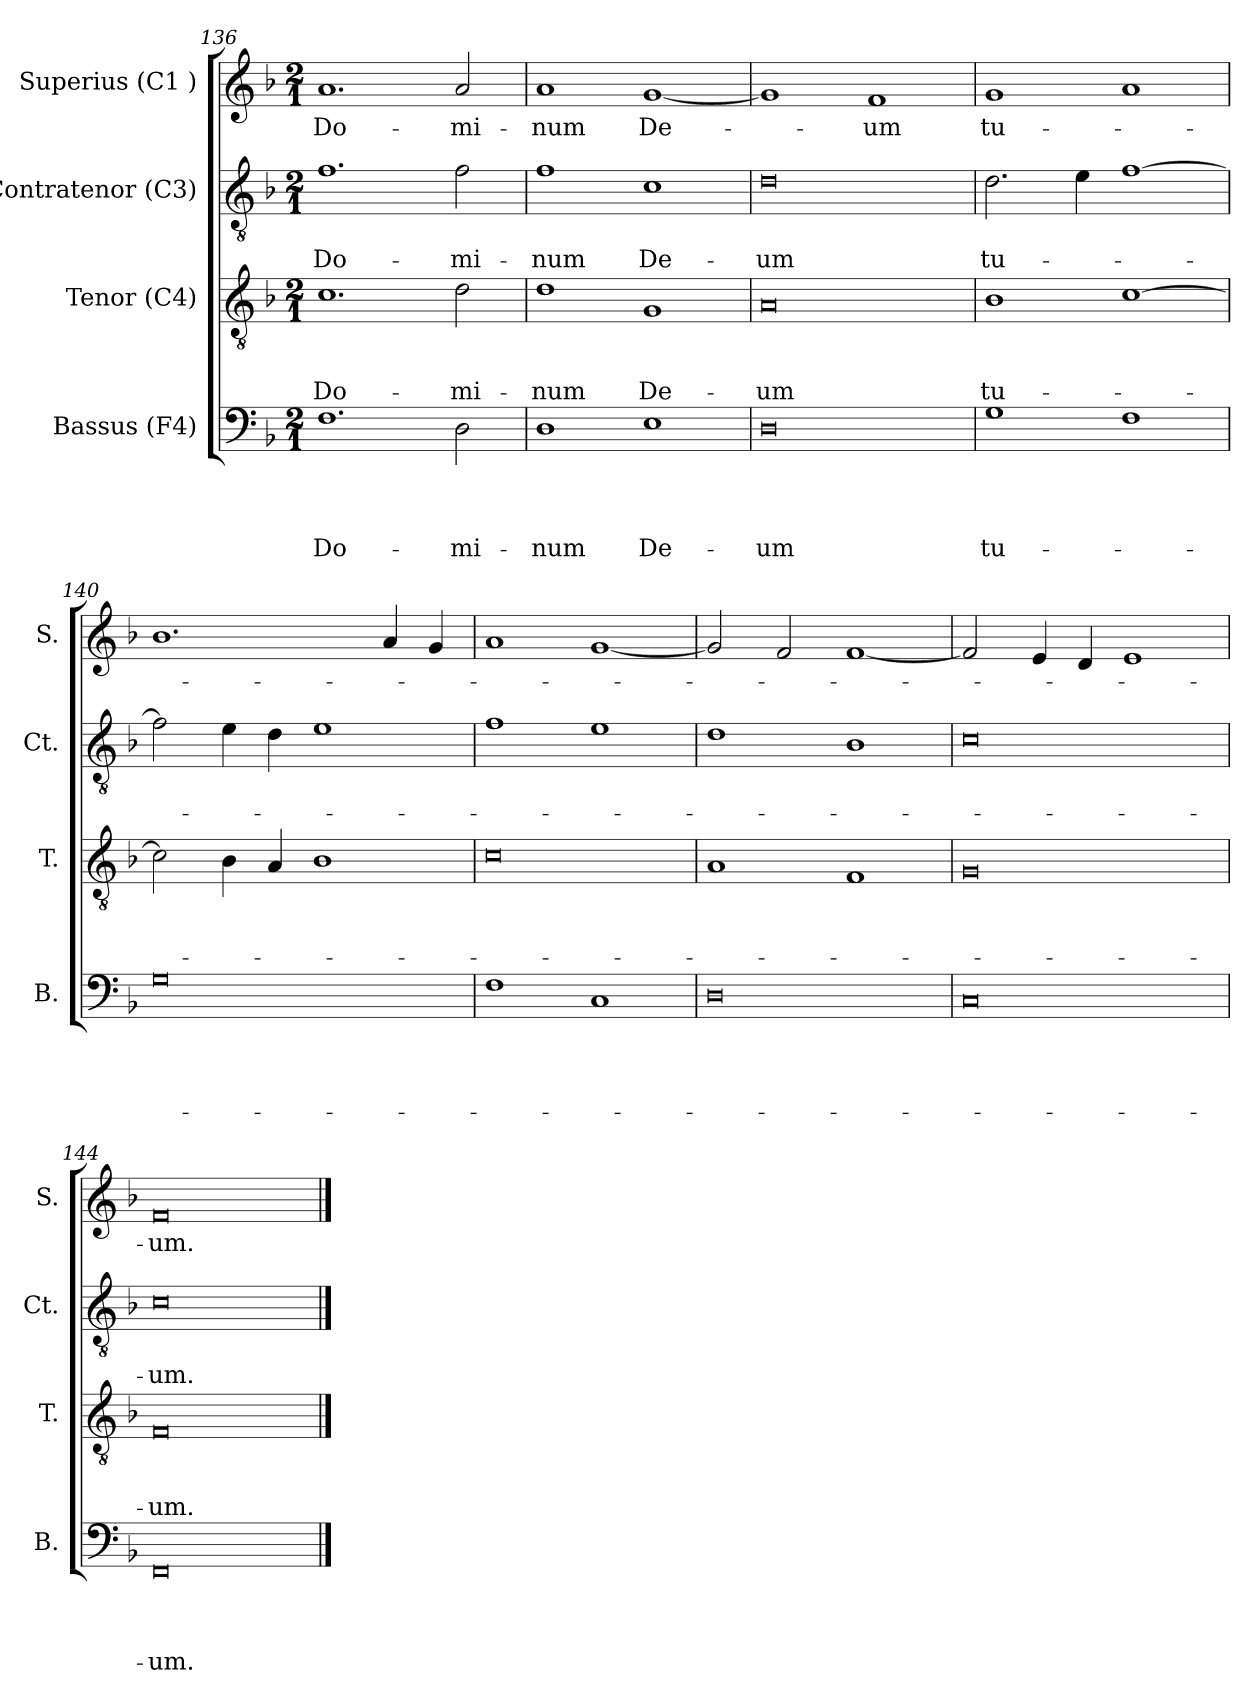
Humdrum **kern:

**kern	**text	**text	**text	**text	**kern	**text	**text	**text	**kern	**text	**text	**kern	**text
*part4	*part4	*part4	*part4	*part4	*part3	*part3	*part3	*part3	*part2	*part2	*part2	*part1	*part1
*staff4	*staff4	*staff4	*staff4	*staff4	*staff3	*staff3	*staff3	*staff3	*staff2	*staff2	*staff2	*staff1	*staff1
*I"Bassus (F4)	*	*	*	*	*I"Tenor (C4)	*	*	*	*I"Contratenor (C3)	*	*	*I"Superius (C1 )	*
*I'B.	*	*	*	*	*I'T.	*	*	*	*I'Ct.	*	*	*I'S.	*
*clefF4	*	*	*	*	*clefGv2	*	*	*	*clefGv2	*	*	*clefG2	*
*k[b-]	*	*	*	*	*k[b-]	*	*	*	*k[b-]	*	*	*k[b-]	*
*F:	*	*	*	*	*F:	*	*	*	*F:	*	*	*F:	*
*M2/1	*	*	*	*	*M2/1	*	*	*	*M2/1	*	*	*M2/1	*
=136	=136	=136	=136	=136	=136	=136	=136	=136	=136	=136	=136	=136	=136
!	!	!	!	!LO:LY:b	!	!	!	!LO:LY:b	!	!	!LO:LY:b	!	!LO:LY:b
1.F	.	.	.	Do-	1.c	.	.	Do-	1.f	.	Do-	1.a	Do-
!	!	!	!	!LO:LY:b	!	!	!	!LO:LY:b	!	!	!LO:LY:b	!	!LO:LY:b
2D\	.	.	.	-mi-	2d\	.	.	-mi-	2f\	.	-mi-	2a/	-mi-
=137	=137	=137	=137	=137	=137	=137	=137	=137	=137	=137	=137	=137	=137
!	!	!	!	!LO:LY:b	!	!	!	!LO:LY:b	!	!	!LO:LY:b	!	!LO:LY:b
1D	.	.	.	-num	1d	.	.	-num	1f	.	-num	1a	-num
!	!	!	!	!LO:LY:b	!	!	!	!LO:LY:b	!	!	!LO:LY:b	!	!LO:LY:b
1E	.	.	.	De-	1G	.	.	De-	1c	.	De-	[<1g	De-
!!LO:PB:g=z
=138	=138	=138	=138	=138	=138	=138	=138	=138	=138	=138	=138	=138	=138
!	!	!	!	!LO:LY:b	!	!	!	!LO:LY:b	!	!	!LO:LY:b	!	!
0D	.	.	.	-um	0A	.	.	-um	0d	.	-um	1g]	.
!	!	!	!	!	!	!	!	!	!	!	!	!	!LO:LY:b
.	.	.	.	.	.	.	.	.	.	.	.	1f	-um
=139	=139	=139	=139	=139	=139	=139	=139	=139	=139	=139	=139	=139	=139
!	!	!	!	!LO:LY:b	!	!	!	!LO:LY:b	!	!	!LO:LY:b	!	!LO:LY:b
1G	.	.	.	tu-	1B-	.	.	tu-	2.d\	.	tu-	1g	tu-
.	.	.	.	.	.	.	.	.	4e\	.	.	.	.
1F	.	.	.	.	[>1c	.	.	.	[>1f	.	.	1a	.
=140	=140	=140	=140	=140	=140	=140	=140	=140	=140	=140	=140	=140	=140
0G	.	.	.	.	2c\]	.	.	.	2f\]	.	.	1.b-	.
.	.	.	.	.	4B-\	.	.	.	4e\	.	.	.	.
.	.	.	.	.	4A/	.	.	.	4d\	.	.	.	.
.	.	.	.	.	1B-	.	.	.	1e	.	.	.	.
.	.	.	.	.	.	.	.	.	.	.	.	4a/	.
.	.	.	.	.	.	.	.	.	.	.	.	4g/	.
!!LO:LB:g=z
=141	=141	=141	=141	=141	=141	=141	=141	=141	=141	=141	=141	=141	=141
1F	.	.	.	.	0c	.	.	.	1f	.	.	1a	.
1C	.	.	.	.	.	.	.	.	1e	.	.	[<1g	.
=142	=142	=142	=142	=142	=142	=142	=142	=142	=142	=142	=142	=142	=142
0D	.	.	.	.	1A	.	.	.	1d	.	.	2g/]	.
.	.	.	.	.	.	.	.	.	.	.	.	2f/	.
.	.	.	.	.	1F	.	.	.	1B-	.	.	[<1f	.
=143	=143	=143	=143	=143	=143	=143	=143	=143	=143	=143	=143	=143	=143
0C	.	.	.	.	0G	.	.	.	0c	.	.	2f/]	.
.	.	.	.	.	.	.	.	.	.	.	.	4e/	.
.	.	.	.	.	.	.	.	.	.	.	.	4d/	.
.	.	.	.	.	.	.	.	.	.	.	.	1e	.
=144	=144	=144	=144	=144	=144	=144	=144	=144	=144	=144	=144	=144	=144
!	!	!	!	!LO:LY:b	!	!	!	!LO:LY:b	!	!	!LO:LY:b	!	!LO:LY:b
0FF	.	.	.	-um.	0F	.	.	-um.	0c	.	-um.	0f	-um.
==	==	==	==	==	==	==	==	==	==	==	==	==	==
*-	*-	*-	*-	*-	*-	*-	*-	*-	*-	*-	*-	*-	*-
